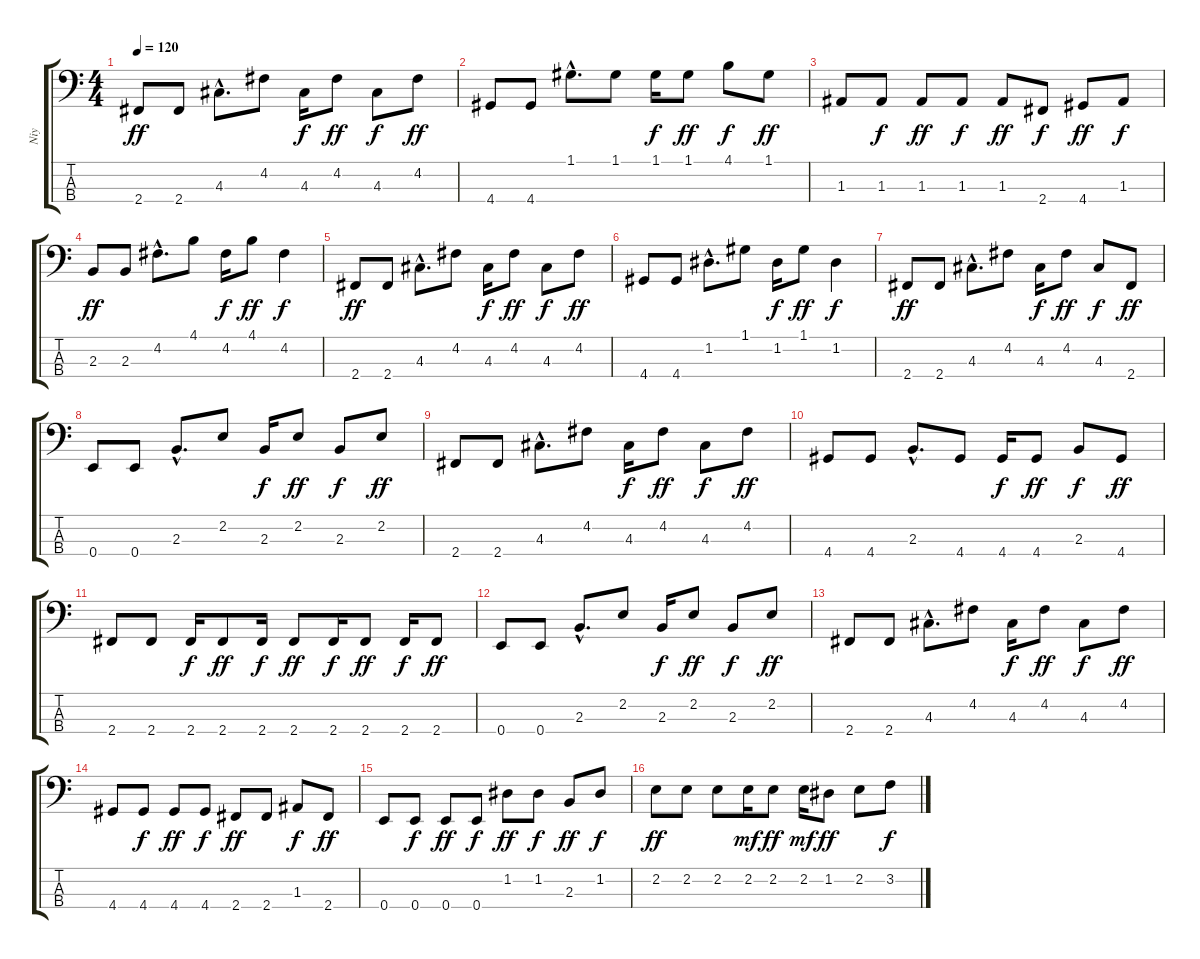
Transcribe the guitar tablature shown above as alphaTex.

\track ("Niy" "Niy") {instrument electricbassfinger}
\staff {score tabs}
\tuning (G2 D2 A1 E1) {hide}
\ts (4 4)
\tempo 120
\clef f4
\ks c
2.4.8{dy ff} 2.4.8 4.3{hac}.8{d} 4.2.8 4.3.16{dy f} 4.2.8{dy ff} 4.3.8{dy f} 4.2.8{dy ff} |
4.4.8 4.4.8 1.1{hac}.8{d} 1.1.8 1.1.16{dy f} 1.1.8{dy ff} 4.1.8{dy f} 1.1.8{dy ff} |
1.3.8 1.3.8{dy f} 1.3.8{dy ff} 1.3.8{dy f} 1.3.8{dy ff} 2.4.8{dy f} 4.4.8{dy ff} 1.3.8{dy f} |
2.3.8{dy ff} 2.3.8 4.2{hac}.8{d} 4.1.8 4.2.16{dy f} 4.1.8{dy ff} 4.2.4{dy f} |
2.4.8{dy ff} 2.4.8 4.3{hac}.8{d} 4.2.8 4.3.16{dy f} 4.2.8{dy ff} 4.3.8{dy f} 4.2.8{dy ff} |
4.4.8 4.4.8 1.2{hac}.8{d} 1.1.8 1.2.16{dy f} 1.1.8{dy ff} 1.2.4{dy f} |
2.4.8{dy ff} 2.4.8 4.3{hac}.8{d} 4.2.8 4.3.16{dy f} 4.2.8{dy ff} 4.3.8{dy f} 2.4.8{dy ff} |
0.4.8 0.4.8 2.3{hac}.8{d} 2.2.8 2.3.16{dy f} 2.2.8{dy ff} 2.3.8{dy f} 2.2.8{dy ff} |
2.4.8 2.4.8 4.3{hac}.8{d} 4.2.8 4.3.16{dy f} 4.2.8{dy ff} 4.3.8{dy f} 4.2.8{dy ff} |
4.4.8 4.4.8 2.3{hac}.8{d} 4.4.8 4.4.16{dy f} 4.4.8{dy ff} 2.3.8{dy f} 4.4.8{dy ff} |
2.4.8 2.4.8 2.4.16{dy f} 2.4.8{dy ff} 2.4.16{dy f} 2.4.8{dy ff} 2.4.16{dy f} 2.4.8{dy ff} 2.4.16{dy f} 2.4.8{dy ff} |
0.4.8 0.4.8 2.3{hac}.8{d} 2.2.8 2.3.16{dy f} 2.2.8{dy ff} 2.3.8{dy f} 2.2.8{dy ff} |
2.4.8 2.4.8 4.3{hac}.8{d} 4.2.8 4.3.16{dy f} 4.2.8{dy ff} 4.3.8{dy f} 4.2.8{dy ff} |
4.4.8 4.4.8{dy f} 4.4.8{dy ff} 4.4.8{dy f} 2.4.8{dy ff} 2.4.8 1.3.8{dy f} 2.4.8{dy ff} |
0.4.8 0.4.8{dy f} 0.4.8{dy ff} 0.4.8{dy f} 1.2.8{dy ff} 1.2.8{dy f} 2.3.8{dy ff} 1.2.8{dy f} |
2.2.8{dy ff} 2.2.8 2.2.8 2.2.16{dy mf} 2.2.8{dy ff} 2.2.16{dy mf} 1.2.8{dy ff} 2.2.8 3.2.8{dy f}
